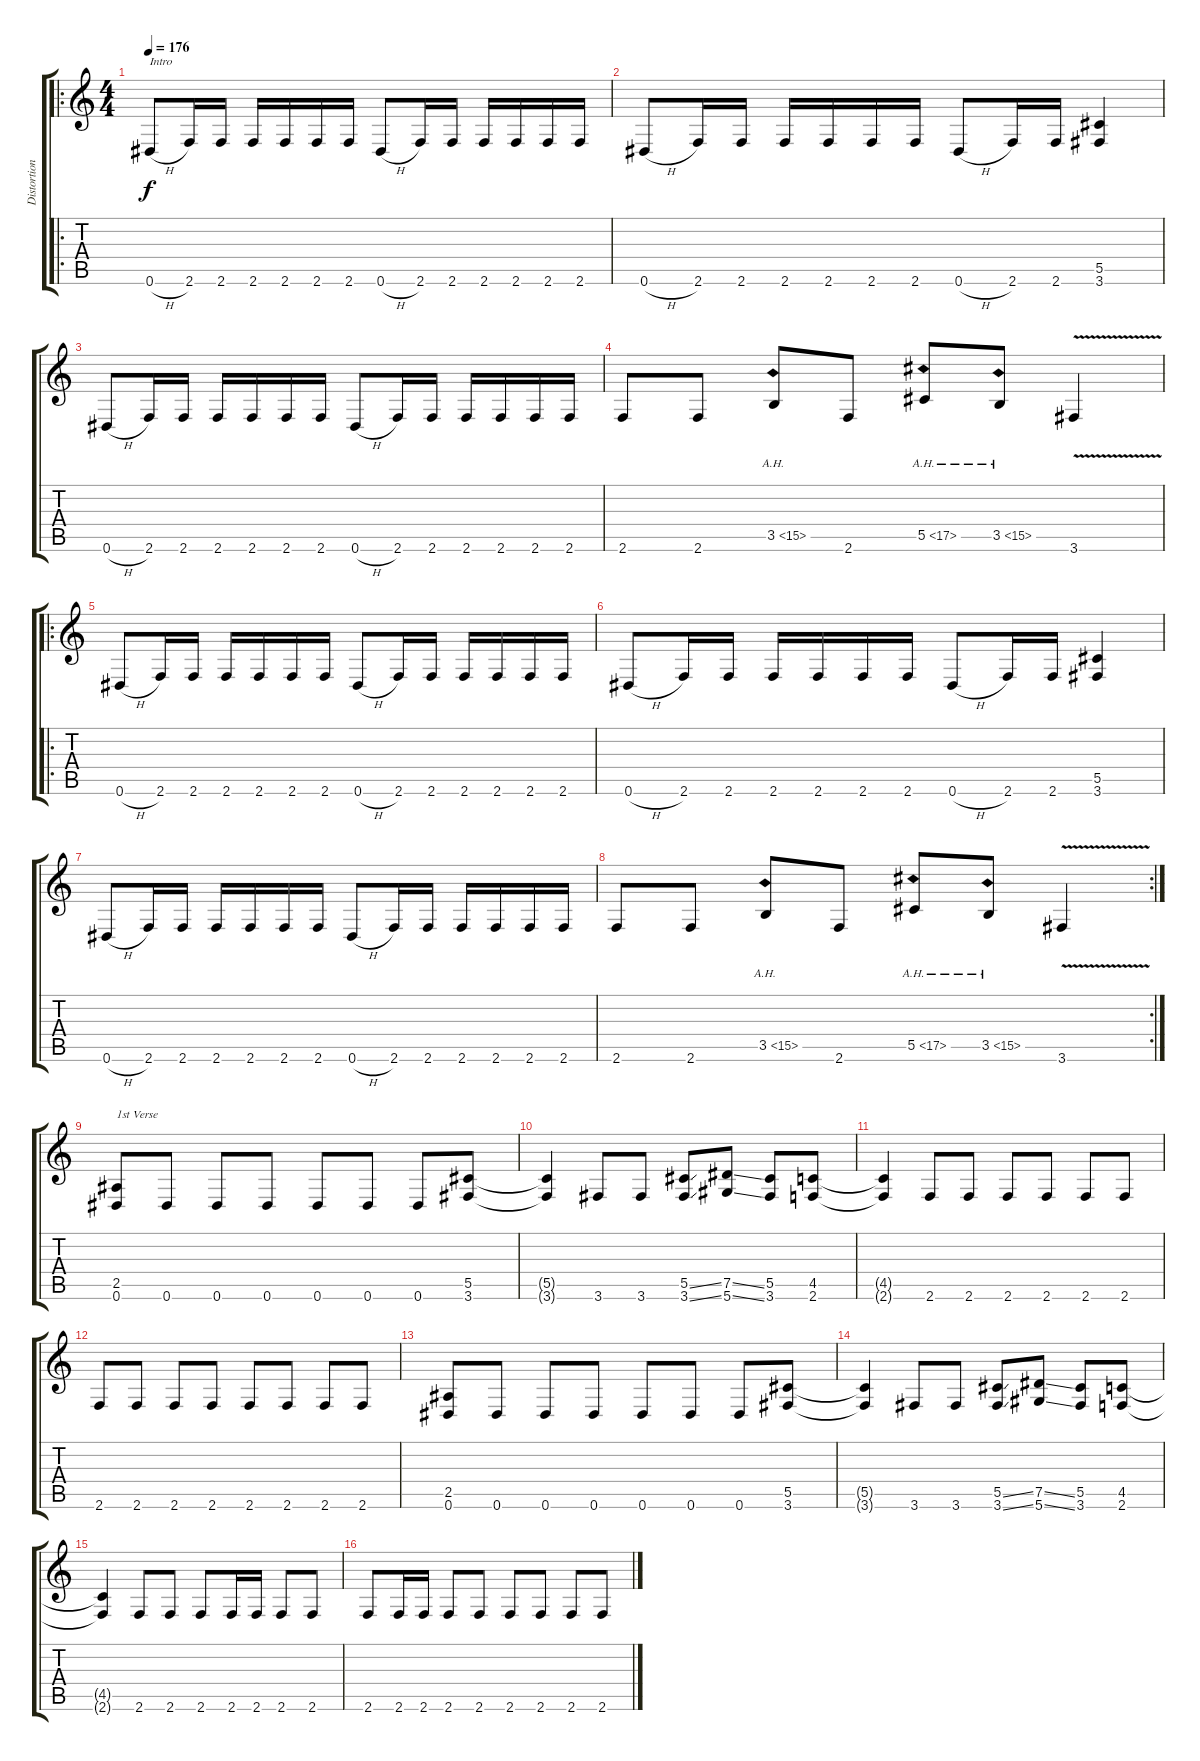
\track ("Distortion Guitar II" "Distortion") {instrument distortionguitar}
\staff {score tabs}
\tuning (Eb4 Bb3 Gb3 Db3 Ab2 Eb2) {hide}
\ro
\ts (4 4)
\tempo 176
\clef g2
\ks c
0.6{h}.8{txt "Intro" dy f instrument distortionguitar} 2.6.16 2.6.16 2.6.16 2.6.16 2.6.16 2.6.16 0.6{h}.8 2.6.16 2.6.16 2.6.16 2.6.16 2.6.16 2.6.16 |
0.6{h}.8 2.6.16 2.6.16 2.6.16 2.6.16 2.6.16 2.6.16 0.6{h}.8 2.6.16 2.6.16 (5.5 3.6).4 |
0.6{h}.8 2.6.16 2.6.16 2.6.16 2.6.16 2.6.16 2.6.16 0.6{h}.8 2.6.16 2.6.16 2.6.16 2.6.16 2.6.16 2.6.16 |
2.6.8 2.6.8 3.5{ah 12}.8 2.6.8 5.5{ah 12}.8 3.5{ah 12}.8 3.6{v}.4 |
\ro
0.6{h}.8 2.6.16 2.6.16 2.6.16 2.6.16 2.6.16 2.6.16 0.6{h}.8 2.6.16 2.6.16 2.6.16 2.6.16 2.6.16 2.6.16 |
0.6{h}.8 2.6.16 2.6.16 2.6.16 2.6.16 2.6.16 2.6.16 0.6{h}.8 2.6.16 2.6.16 (5.5 3.6).4 |
0.6{h}.8 2.6.16 2.6.16 2.6.16 2.6.16 2.6.16 2.6.16 0.6{h}.8 2.6.16 2.6.16 2.6.16 2.6.16 2.6.16 2.6.16 |
\rc 2
2.6.8 2.6.8 3.5{ah 12}.8 2.6.8 5.5{ah 12}.8 3.5{ah 12}.8 3.6{v}.4 |
(2.5 0.6).8{txt "1st Verse"} 0.6.8 0.6.8 0.6.8 0.6.8 0.6.8 0.6.8 (5.5 3.6).8 |
(5.5{t} 3.6{t}).4 3.6.8 3.6.8 (5.5{ss} 3.6{ss}).8 (7.5{ss} 5.6{ss}).8 (5.5 3.6).8 (4.5 2.6).8 |
(4.5{t} 2.6{t}).4 2.6.8 2.6.8 2.6.8 2.6.8 2.6.8 2.6.8 |
2.6.8 2.6.8 2.6.8 2.6.8 2.6.8 2.6.8 2.6.8 2.6.8 |
(2.5 0.6).8 0.6.8 0.6.8 0.6.8 0.6.8 0.6.8 0.6.8 (5.5 3.6).8 |
(5.5{t} 3.6{t}).4 3.6.8 3.6.8 (5.5{ss} 3.6{ss}).8 (7.5{ss} 5.6{ss}).8 (5.5 3.6).8 (4.5 2.6).8 |
(4.5{t} 2.6{t}).4 2.6.8 2.6.8 2.6.8 2.6.16 2.6.16 2.6.8 2.6.8 |
2.6.8 2.6.16 2.6.16 2.6.8 2.6.8 2.6.8 2.6.8 2.6.8 2.6.8
